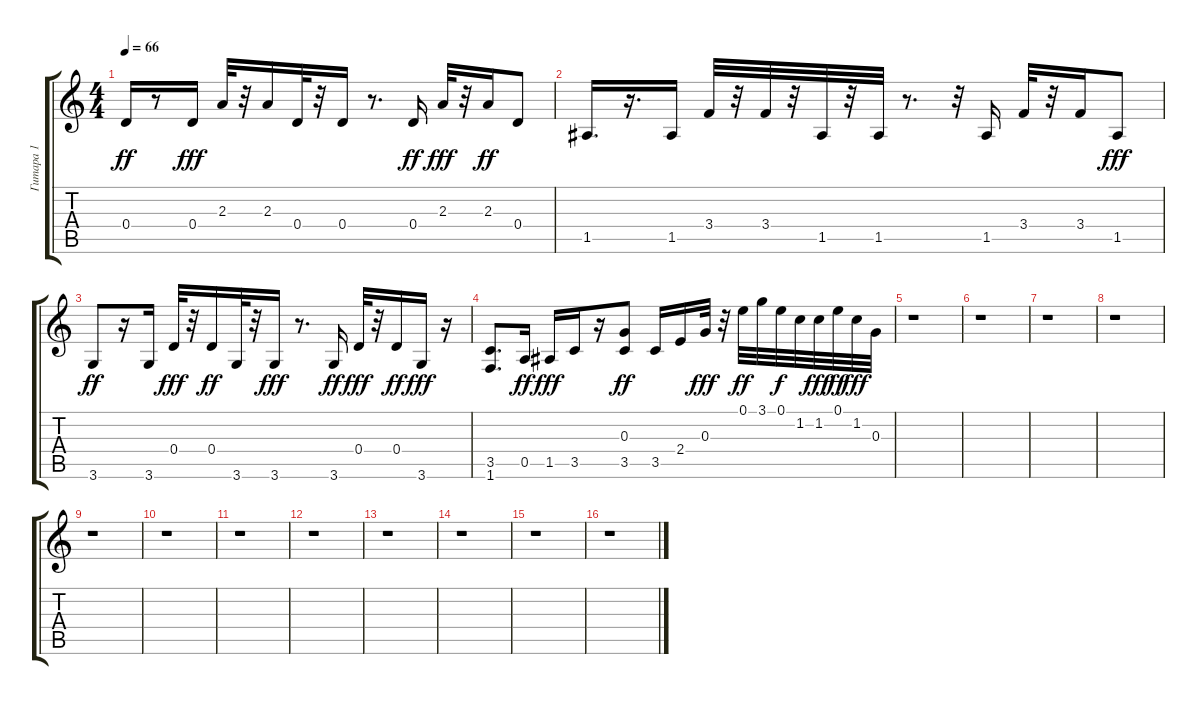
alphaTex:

\track ("Гитара 1" "Гитара 1") {instrument electricguitarmuted}
\staff {score tabs}
\tuning (E4 B3 G3 D3 A2 E2) {hide}
\ts (4 4)
\tempo 66
\clef g2
\ks c
0.4.16{dy ff} r.8 0.4.16{dy fff} 2.3.32 r.32 2.3.16 0.4.32 r.32 0.4.16 r.8{d} 0.4.16{dy ff} 2.3.32{dy fff} r.32 2.3.16{dy ff} 0.4.8 |
1.5.16{d} r.16{d} 1.5.16 3.4.32 r.32 3.4.32 r.32 1.5.32 r.32 1.5.32 r.8{d} r.32 1.5.16 3.4.32 r.32 3.4.16 1.5.8{dy fff} |
3.6.8{dy ff} r.16 3.6.16 0.4.32{dy fff} r.32 0.4.16{dy ff} 3.6.32 r.32 3.6.16{dy fff} r.8{d} 3.6.16{dy ff} 0.4.32{dy fff} r.32 0.4.16{dy ff} 3.6.16{dy fff} r.16 |
(3.5 1.6).8{d} 0.5.16{dy ff} 1.5.16{dy fff} 3.5.16 r.16 (0.3 3.5).8{dy ff} 3.5.16 2.4.16 0.3.32{dy fff} r.32 0.1.32{dy ff} 3.1.32 0.1.32{dy f} 1.2.32 1.2.32{dy fff} 0.1.32{dy ff} 1.2.32{dy fff} 0.3.32 |
r.1 |
r.1 |
r.1 |
r.1 |
r.1 |
r.1 |
r.1 |
r.1 |
r.1 |
r.1 |
r.1 |
r.1
